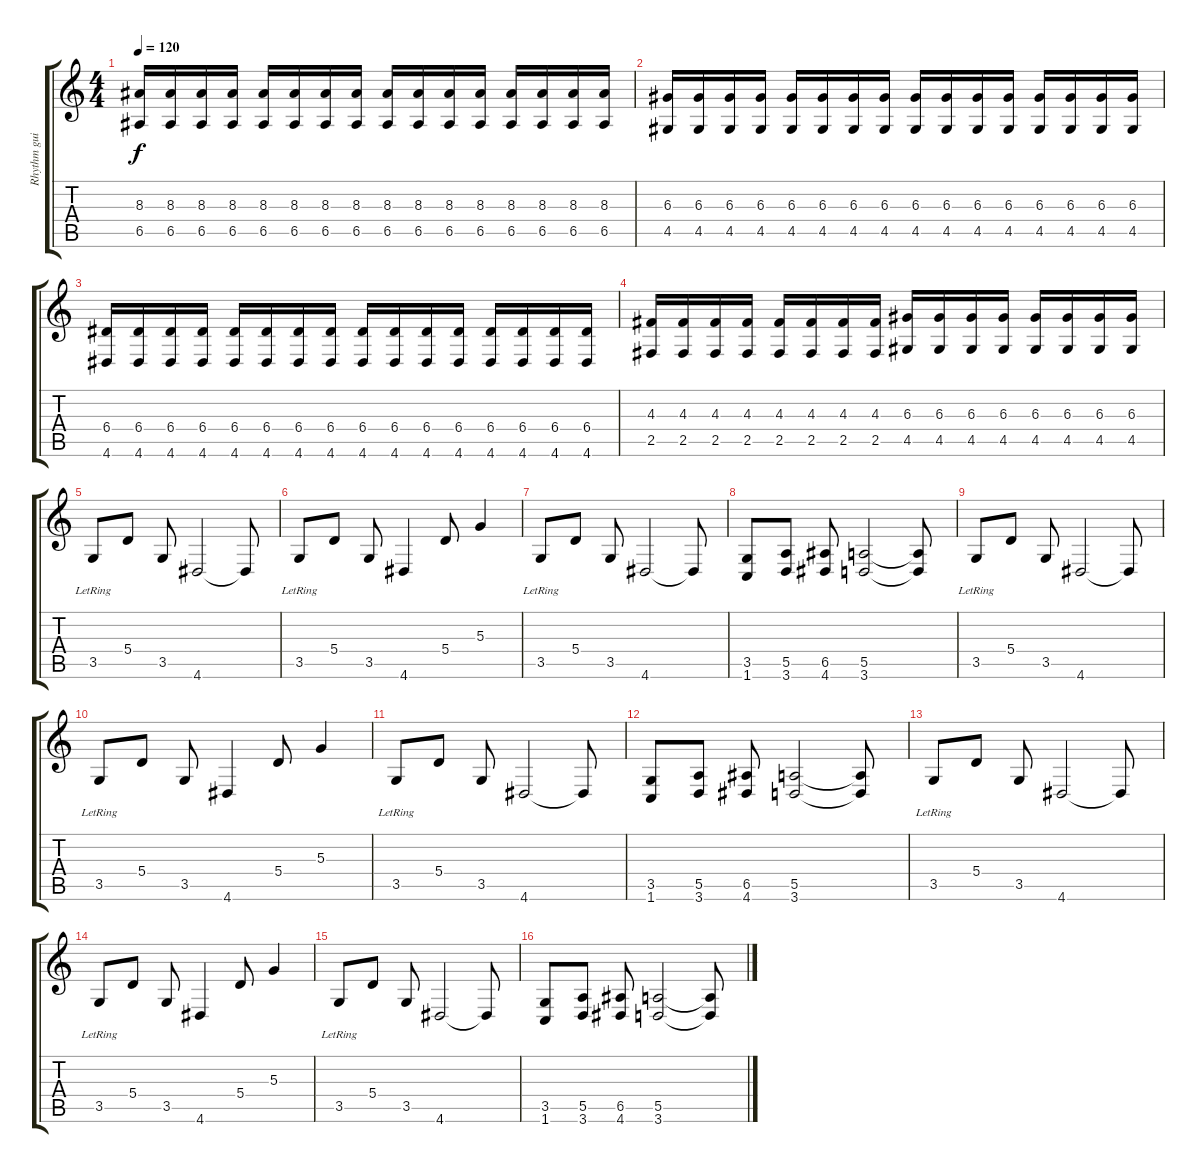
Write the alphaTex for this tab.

\track ("Rhythm guitar II" "Rhythm gui") {instrument distortionguitar}
\staff {score tabs}
\tuning (B3 Gb3 D3 A2 E2 B1) {hide}
\ts (4 4)
\tempo 120
\clef g2
\ks c
(8.3 6.5).16{dy f} (8.3 6.5).16 (8.3 6.5).16 (8.3 6.5).16 (8.3 6.5).16 (8.3 6.5).16 (8.3 6.5).16 (8.3 6.5).16 (8.3 6.5).16 (8.3 6.5).16 (8.3 6.5).16 (8.3 6.5).16 (8.3 6.5).16 (8.3 6.5).16 (8.3 6.5).16 (8.3 6.5).16 |
(6.3 4.5).16 (6.3 4.5).16 (6.3 4.5).16 (6.3 4.5).16 (6.3 4.5).16 (6.3 4.5).16 (6.3 4.5).16 (6.3 4.5).16 (6.3 4.5).16 (6.3 4.5).16 (6.3 4.5).16 (6.3 4.5).16 (6.3 4.5).16 (6.3 4.5).16 (6.3 4.5).16 (6.3 4.5).16 |
(6.4 4.6).16 (6.4 4.6).16 (6.4 4.6).16 (6.4 4.6).16 (6.4 4.6).16 (6.4 4.6).16 (6.4 4.6).16 (6.4 4.6).16 (6.4 4.6).16 (6.4 4.6).16 (6.4 4.6).16 (6.4 4.6).16 (6.4 4.6).16 (6.4 4.6).16 (6.4 4.6).16 (6.4 4.6).16 |
(4.3 2.5).16 (4.3 2.5).16 (4.3 2.5).16 (4.3 2.5).16 (4.3 2.5).16 (4.3 2.5).16 (4.3 2.5).16 (4.3 2.5).16 (6.3 4.5).16 (6.3 4.5).16 (6.3 4.5).16 (6.3 4.5).16 (6.3 4.5).16 (6.3 4.5).16 (6.3 4.5).16 (6.3 4.5).16 |
3.5{lr}.8 5.4.8 3.5.8 4.6.2 4.6{t}.8 |
3.5{lr}.8 5.4.8 3.5.8 4.6.4 5.4.8 5.3.4 |
3.5{lr}.8 5.4.8 3.5.8 4.6.2 4.6{t}.8 |
(3.5 1.6).8 (5.5 3.6).8 (6.5 4.6).8 (5.5 3.6).2 (5.5{t} 3.6{t}).8 |
3.5{lr}.8 5.4.8 3.5.8 4.6.2 4.6{t}.8 |
3.5{lr}.8 5.4.8 3.5.8 4.6.4 5.4.8 5.3.4 |
3.5{lr}.8 5.4.8 3.5.8 4.6.2 4.6{t}.8 |
(3.5 1.6).8 (5.5 3.6).8 (6.5 4.6).8 (5.5 3.6).2 (5.5{t} 3.6{t}).8 |
3.5{lr}.8 5.4.8 3.5.8 4.6.2 4.6{t}.8 |
3.5{lr}.8 5.4.8 3.5.8 4.6.4 5.4.8 5.3.4 |
3.5{lr}.8 5.4.8 3.5.8 4.6.2 4.6{t}.8 |
(3.5 1.6).8 (5.5 3.6).8 (6.5 4.6).8 (5.5 3.6).2 (5.5{t} 3.6{t}).8
